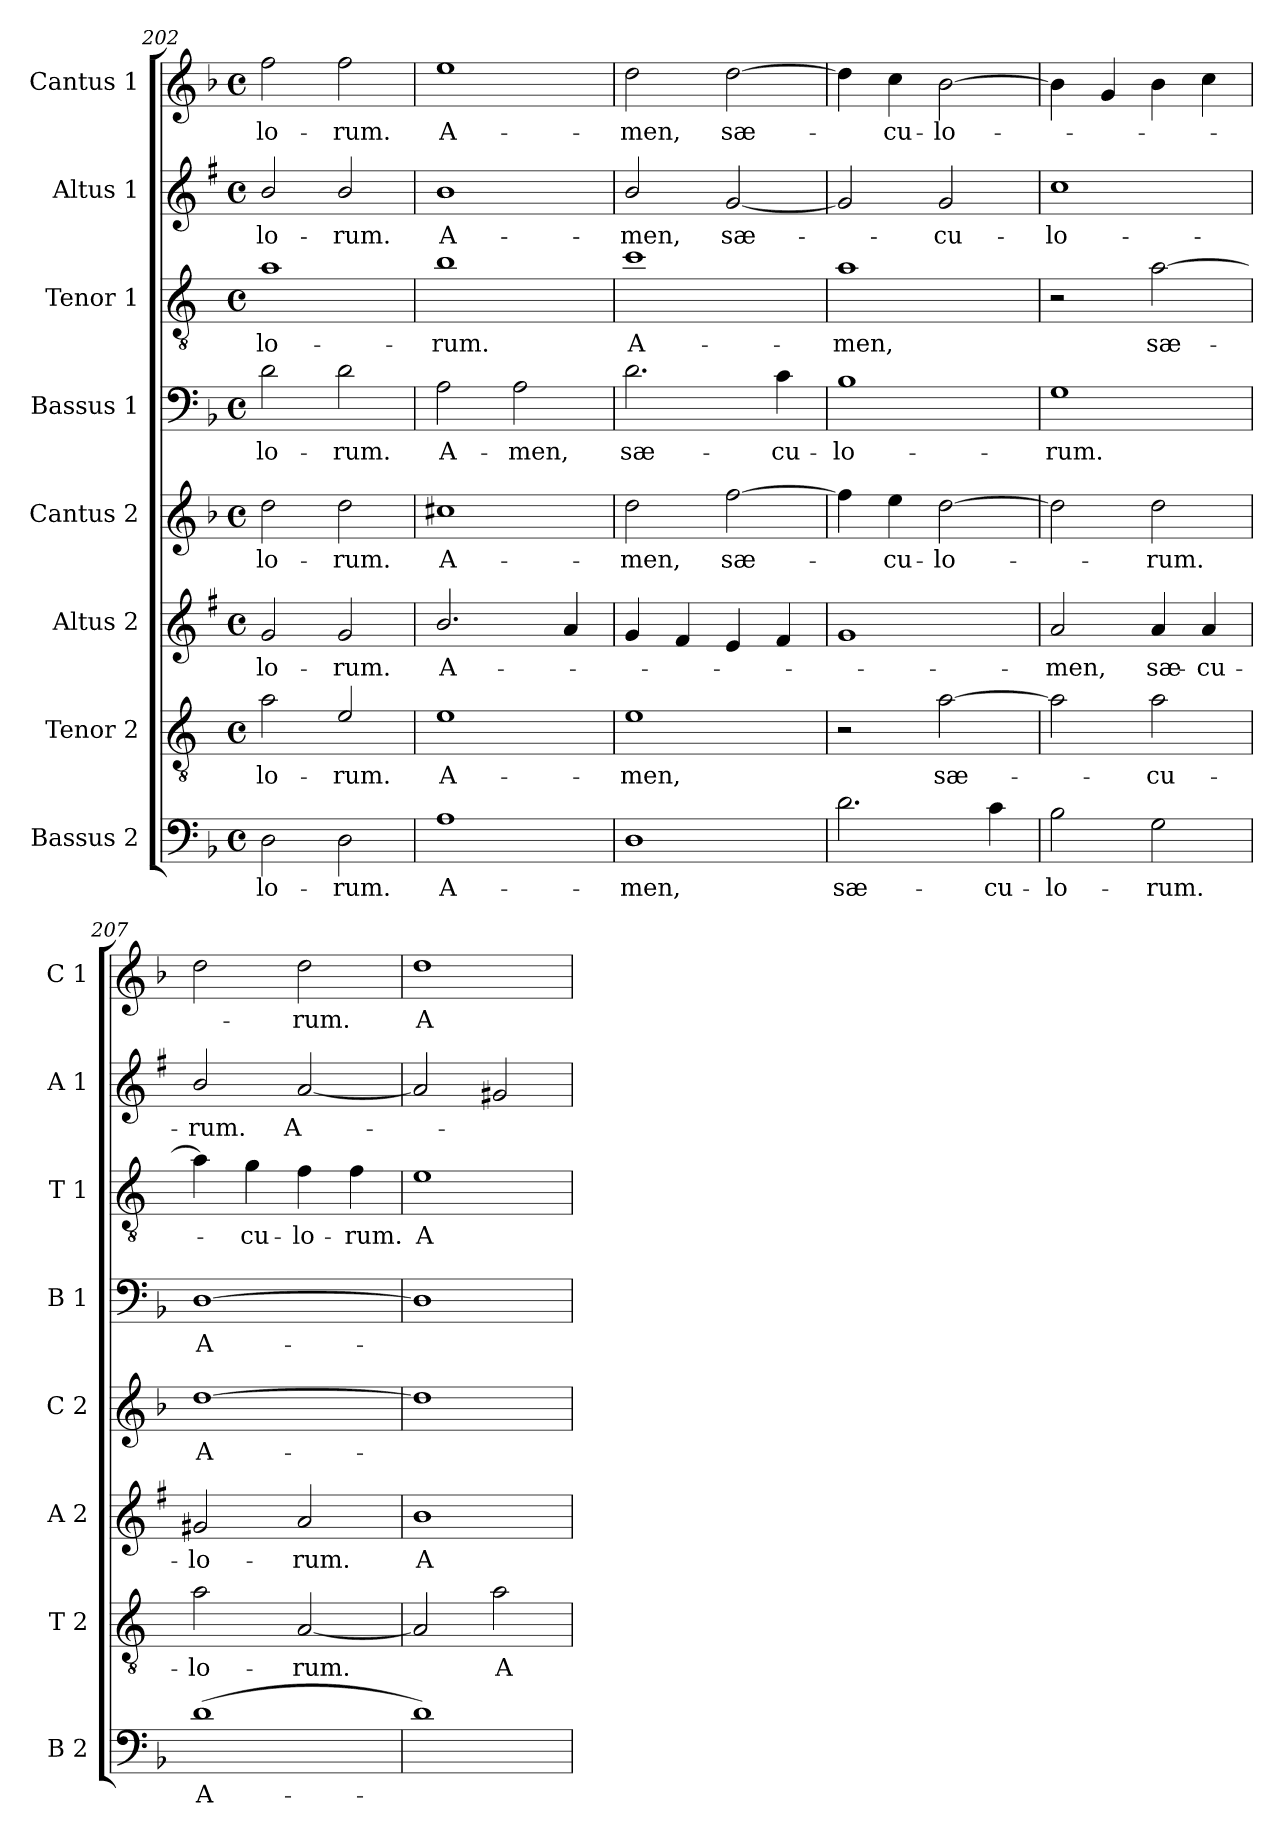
**kern	**text	**kern	**text	**kern	**text	**kern	**text	**kern	**text	**kern	**text	**kern	**text	**kern	**text
*part8	*part8	*part7	*part7	*part6	*part6	*part5	*part5	*part4	*part4	*part3	*part3	*part2	*part2	*part1	*part1
*staff8	*staff8	*staff7	*staff7	*staff6	*staff6	*staff5	*staff5	*staff4	*staff4	*staff3	*staff3	*staff2	*staff2	*staff1	*staff1
*I"Bassus 2	*	*I"Tenor 2	*	*I"Altus 2	*	*I"Cantus 2	*	*I"Bassus 1	*	*I"Tenor 1	*	*I"Altus 1	*	*I"Cantus 1	*
*I'B 2	*	*I'T 2	*	*I'A 2	*	*I'C 2	*	*I'B 1	*	*I'T 1	*	*I'A 1	*	*I'C 1	*
*clefF4	*	*clefGv2	*	*clefG2	*	*clefG2	*	*clefF4	*	*clefGv2	*	*clefG2	*	*clefG2	*
*	*	*ITrd4c7	*	*ITrd1c2	*	*	*	*	*	*ITrd4c7	*	*ITrd1c2	*	*	*
*k[b-]	*	*k[b-]	*	*k[b-]	*	*k[b-]	*	*k[b-]	*	*k[b-]	*	*k[b-]	*	*k[b-]	*
*F:	*	*F:	*	*F:	*	*F:	*	*F:	*	*F:	*	*F:	*	*F:	*
*M4/4	*	*M4/4	*	*M4/4	*	*M4/4	*	*M4/4	*	*M4/4	*	*M4/4	*	*M4/4	*
*met(c)	*	*met(c)	*	*met(c)	*	*met(c)	*	*met(c)	*	*met(c)	*	*met(c)	*	*met(c)	*
=202	=202	=202	=202	=202	=202	=202	=202	=202	=202	=202	=202	=202	=202	=202	=202
!	!LO:LY:b	!	!LO:LY:b	!	!LO:LY:b	!	!LO:LY:b	!	!LO:LY:b	!	!LO:LY:b	!	!LO:LY:b	!	!LO:LY:b
2D\	-lo-	2d\	-lo-	2f/	-lo-	2dd\	-lo-	2d\	-lo-	1d	-lo-	2a/	-lo-	2ff\	-lo-
!	!LO:LY:b	!	!LO:LY:b	!	!LO:LY:b	!	!LO:LY:b	!	!LO:LY:b	!	!	!	!LO:LY:b	!	!LO:LY:b
2D\	-rum.	2A/	-rum.	2f/	-rum.	2dd\	-rum.	2d\	-rum.	.	.	2a/	-rum.	2ff\	-rum.
=203	=203	=203	=203	=203	=203	=203	=203	=203	=203	=203	=203	=203	=203	=203	=203
!	!LO:LY:b	!	!LO:LY:b	!	!LO:LY:b	!	!LO:LY:b	!	!LO:LY:b	!	!LO:LY:b	!	!LO:LY:b	!	!LO:LY:b
1A	A-	1A	A-	2.a/	A-	1cc#X	A-	2A\	A-	1e	-rum.	1a	A-	1ee	A-
!	!	!	!	!	!	!	!	!	!LO:LY:b	!	!	!	!	!	!
.	.	.	.	.	.	.	.	2A\	-men,	.	.	.	.	.	.
.	.	.	.	4g/	.	.	.	.	.	.	.	.	.	.	.
!!LO:PB:g=z
=204	=204	=204	=204	=204	=204	=204	=204	=204	=204	=204	=204	=204	=204	=204	=204
!	!LO:LY:b	!	!LO:LY:b	!	!	!	!LO:LY:b	!	!LO:LY:b	!	!LO:LY:b	!	!LO:LY:b	!	!LO:LY:b
1D	-men,	1A	-men,	4f/	.	2dd\	-men,	2.d\	sæ-	1f	A-	2a/	-men,	2dd\	-men,
.	.	.	.	4e/	.	.	.	.	.	.	.	.	.	.	.
!	!	!	!	!	!	!	!LO:LY:b	!	!	!	!	!	!LO:LY:b	!	!LO:LY:b
.	.	.	.	4d/	.	[2ff\	sæ-	.	.	.	.	[2f/	sæ-	[2dd\	sæ-
!	!	!	!	!	!	!	!	!	!LO:LY:b	!	!	!	!	!	!
.	.	.	.	4e/	.	.	.	4c\	-cu-	.	.	.	.	.	.
=205	=205	=205	=205	=205	=205	=205	=205	=205	=205	=205	=205	=205	=205	=205	=205
!	!LO:LY:b	!	!	!	!	!	!	!	!LO:LY:b	!	!LO:LY:b	!	!	!	!
2.d\	sæ-	2r	.	1f	.	4ff\]	.	1B-	-lo-	1d	-men,	2f/]	.	4dd\]	.
!	!	!	!	!	!	!	!LO:LY:b	!	!	!	!	!	!	!	!LO:LY:b
.	.	.	.	.	.	4ee\	-cu-	.	.	.	.	.	.	4cc\	-cu-
!	!	!	!LO:LY:b	!	!	!	!LO:LY:b	!	!	!	!	!	!LO:LY:b	!	!LO:LY:b
.	.	[2d\	sæ-	.	.	[2dd\	-lo-	.	.	.	.	2f/	-cu-	[2b-\	-lo-
!	!LO:LY:b	!	!	!	!	!	!	!	!	!	!	!	!	!	!
4c\	-cu-	.	.	.	.	.	.	.	.	.	.	.	.	.	.
=206	=206	=206	=206	=206	=206	=206	=206	=206	=206	=206	=206	=206	=206	=206	=206
!	!LO:LY:b	!	!	!	!LO:LY:b	!	!	!	!LO:LY:b	!	!	!	!LO:LY:b	!	!
2B-\	-lo-	2d\]	.	2g/	-men,	2dd\]	.	1G	-rum.	2r	.	1b-	-lo-	4b-\]	.
.	.	.	.	.	.	.	.	.	.	.	.	.	.	4g/	.
!	!LO:LY:b	!	!LO:LY:b	!	!LO:LY:b	!	!LO:LY:b	!	!	!	!LO:LY:b	!	!	!	!
2G\	-rum.	2d\	-cu-	4g/	sæ-	2dd\	-rum.	.	.	[2d\	sæ-	.	.	4b-\	.
!	!	!	!	!	!LO:LY:b	!	!	!	!	!	!	!	!	!	!
.	.	.	.	4g/	-cu-	.	.	.	.	.	.	.	.	4cc\	.
=207	=207	=207	=207	=207	=207	=207	=207	=207	=207	=207	=207	=207	=207	=207	=207
!	!LO:LY:b	!	!LO:LY:b	!	!LO:LY:b	!	!LO:LY:b	!	!LO:LY:b	!	!	!	!LO:LY:b	!	!
(>1d	A-	2d\	-lo-	2f#X/	-lo-	[1dd	A-	[1D	A-	4d\]	.	2a/	-rum.	2dd\	.
!	!	!	!	!	!	!	!	!	!	!	!LO:LY:b	!	!	!	!
.	.	.	.	.	.	.	.	.	.	4c\	-cu-	.	.	.	.
!	!	!	!LO:LY:b	!	!LO:LY:b	!	!	!	!	!	!LO:LY:b	!	!LO:LY:b	!	!LO:LY:b
.	.	[2D/	-rum.	2g/	-rum.	.	.	.	.	4B-\	-lo-	[2g/	A-	2dd\	-rum.
!	!	!	!	!	!	!	!	!	!	!	!LO:LY:b	!	!	!	!
.	.	.	.	.	.	.	.	.	.	4B-\	-rum.	.	.	.	.
=208	=208	=208	=208	=208	=208	=208	=208	=208	=208	=208	=208	=208	=208	=208	=208
!	!	!	!	!	!LO:LY:b	!	!	!	!	!	!LO:LY:b	!	!	!	!LO:LY:b
1d)	.	2D/]	.	1a	A-	1dd]	.	1D]	.	1A	A-	2g/]	.	1dd	A-
!	!	!	!LO:LY:b	!	!	!	!	!	!	!	!	!	!	!	!
.	.	2d\	A-	.	.	.	.	.	.	.	.	2f#X/	.	.	.
=	=	=	=	=	=	=	=	=	=	=	=	=	=	=	=
*-	*-	*-	*-	*-	*-	*-	*-	*-	*-	*-	*-	*-	*-	*-	*-
